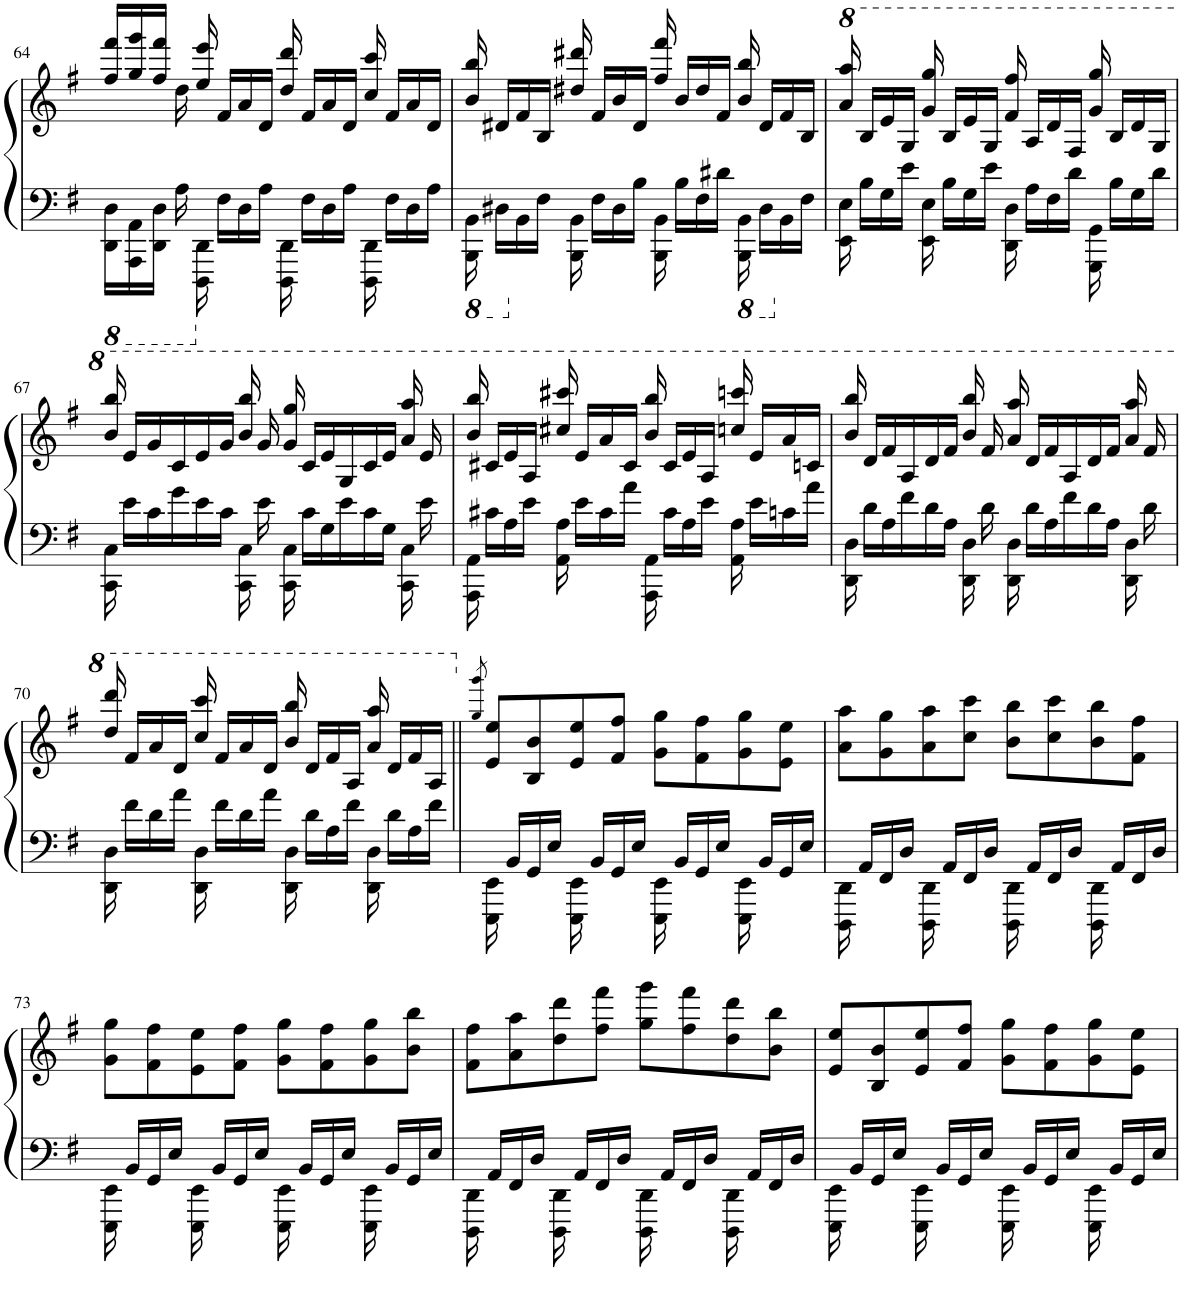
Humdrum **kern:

**kern	**kern
*part1	*part1
*staff2	*staff1
*I"Piano	*
*I'Pno.	*
!!LO:PB:g=z
*clefF4	*clefG2
*k[f#]	*k[f#]
*M4/4	*M4/4
*8ba	*
=64	=64
16DDD\ 16DD\LL	16ff#/ 16fff#/LL
16AAAA\ 16AAA\	16gg/ 16ggg/
16DDD\ 16DD\JJ	16ff#/ 16fff#/JJ
*X8ba	*
16A\	16dd\
16DDD\ 16DD\	16ee/ 16eee/
16F#\LL	16f#/LL
16D\	16a/
16A\JJ	16d/JJ
16DDD\ 16DD\	16dd/ 16ddd/
16F#\LL	16f#/LL
16D\	16a/
16A\JJ	16d/JJ
16DDD\ 16DD\	16cc/ 16ccc/
16F#\LL	16f#/LL
16D\	16a/
16A\JJ	16d/JJ
=65	=65
*8ba	*
16BBBB\ 16BBB\	16b/ 16bb/
*X8ba	*
16D#X\LL	16d#X/LL
16BB\	16f#/
16F#\JJ	16B/JJ
16BBB\ 16BB\	16dd#X/ 16ddd#X/
16F#\LL	16f#/LL
16D#\	16b/
16B\JJ	16d#/JJ
16BBB\ 16BB\	16ff#/ 16fff#/
16B\LL	16b/LL
16F#\	16dd#/
16d#X\JJ	16f#/JJ
*8ba	*
16BBBB\ 16BBB\	16b/ 16bb/
*X8ba	*
16D#\LL	16d#/LL
16BB\	16f#/
16F#\JJ	16B/JJ
=66	=66
*	*8va
16EE\ 16E\	16aa/ 16aaa/
16B\LL	16b/LL
16G\	16ee/
16e\JJ	16g/JJ
16EE\ 16E\	16gg/ 16ggg/
16B\LL	16b/LL
16G\	16ee/
16e\JJ	16g/JJ
16DD\ 16D\	16ff#/ 16fff#/
16A\LL	16a/LL
16F#\	16dd/
16d\JJ	16f#/JJ
16GGG\ 16GG\	16gg/ 16ggg/
16B\LL	16b/LL
16G\	16dd/
16d\JJ	16g/JJ
!!LO:LB:g=z
=67	=67
16CC\ 16C\	16bb/ 16bbb/
16e\LL	16ee/LL
16c\	16gg/
16g\	16cc/
16e\	16ee/
16c\JJ	16gg/JJ
16CC\ 16C\	16bb/ 16bbb/
16e\	16gg/
16CC\ 16C\	16gg/ 16ggg/
16c\LL	16cc/LL
16G\	16ee/
16e\	16g/
16c\	16cc/
16G\JJ	16ee/JJ
16CC\ 16C\	16aa/ 16aaa/
16e\	16ee/
=68	=68
16AAA\ 16AA\	16bb/ 16bbb/
16c#X\LL	16cc#X/LL
16A\	16ee/
16e\JJ	16a/JJ
16AA\ 16A\	16ccc#X/ 16cccc#X/
16e\LL	16ee/LL
16c#\	16aa/
16a\JJ	16cc#/JJ
16AAA\ 16AA\	16bb/ 16bbb/
16c#\LL	16cc#/LL
16A\	16ee/
16e\JJ	16a/JJ
16AA\ 16A\	16cccn/ 16ccccn/
16e\LL	16ee/LL
16cn\	16aa/
16a\JJ	16ccn/JJ
=69	=69
16DD\ 16D\	16bb/ 16bbb/
16d\LL	16dd/LL
16A\	16ff#/
16f#\	16a/
16d\	16dd/
16A\JJ	16ff#/JJ
16DD\ 16D\	16bb/ 16bbb/
16d\	16ff#/
16DD\ 16D\	16aa/ 16aaa/
16d\LL	16dd/LL
16A\	16ff#/
16f#\	16a/
16d\	16dd/
16A\JJ	16ff#/JJ
16DD\ 16D\	16aa/ 16aaa/
16d\	16ff#/
!!LO:LB:g=z
=70	=70
16DD\ 16D\	16ddd/ 16dddd/
16f#\LL	16ff#/LL
16d\	16aa/
16a\JJ	16dd/JJ
16DD\ 16D\	16ccc/ 16cccc/
16f#\LL	16ff#/LL
16d\	16aa/
16a\JJ	16dd/JJ
16DD\ 16D\	16bb/ 16bbb/
16d\LL	16dd/LL
16A\	16ff#/
16f#\JJ	16a/JJ
16DD\ 16D\	16aa/ 16aaa/
16d\LL	16dd/LL
16A\	16ff#/
16f#\JJ	16a/JJ
=71||	=71||
*	*X8va
.	8qgg/ 8qggg/
16EEE\ 16EE\	8e/ 8ee/L
16BB/LL	.
16GG/	8B/ 8b/
16E/JJ	.
16EEE\ 16EE\	8e/ 8ee/
16BB/LL	.
16GG/	8f#/ 8ff#/J
16E/JJ	.
16EEE\ 16EE\	8g\ 8gg\L
16BB/LL	.
16GG/	8f#\ 8ff#\
16E/JJ	.
16EEE\ 16EE\	8g\ 8gg\
16BB/LL	.
16GG/	8e\ 8ee\J
16E/JJ	.
=72	=72
16DDD\ 16DD\	8a\ 8aa\L
16AA/LL	.
16FF#/	8g\ 8gg\
16D/JJ	.
16DDD\ 16DD\	8a\ 8aa\
16AA/LL	.
16FF#/	8cc\ 8ccc\J
16D/JJ	.
16DDD\ 16DD\	8b\ 8bb\L
16AA/LL	.
16FF#/	8cc\ 8ccc\
16D/JJ	.
16DDD\ 16DD\	8b\ 8bb\
16AA/LL	.
16FF#/	8f#\ 8ff#\J
16D/JJ	.
!!LO:LB:g=z
=73	=73
16EEE\ 16EE\	8g\ 8gg\L
16BB/LL	.
16GG/	8f#\ 8ff#\
16E/JJ	.
16EEE\ 16EE\	8e\ 8ee\
16BB/LL	.
16GG/	8f#\ 8ff#\J
16E/JJ	.
16EEE\ 16EE\	8g\ 8gg\L
16BB/LL	.
16GG/	8f#\ 8ff#\
16E/JJ	.
16EEE\ 16EE\	8g\ 8gg\
16BB/LL	.
16GG/	8b\ 8bb\J
16E/JJ	.
=74	=74
16DDD\ 16DD\	8f#\ 8ff#\L
16AA/LL	.
16FF#/	8a\ 8aa\
16D/JJ	.
16DDD\ 16DD\	8dd\ 8ddd\
16AA/LL	.
16FF#/	8ff#\ 8fff#\J
16D/JJ	.
16DDD\ 16DD\	8gg\ 8ggg\L
16AA/LL	.
16FF#/	8ff#\ 8fff#\
16D/JJ	.
16DDD\ 16DD\	8dd\ 8ddd\
16AA/LL	.
16FF#/	8b\ 8bb\J
16D/JJ	.
=75	=75
16EEE\ 16EE\	8e/ 8ee/L
16BB/LL	.
16GG/	8B/ 8b/
16E/JJ	.
16EEE\ 16EE\	8e/ 8ee/
16BB/LL	.
16GG/	8f#/ 8ff#/J
16E/JJ	.
16EEE\ 16EE\	8g\ 8gg\L
16BB/LL	.
16GG/	8f#\ 8ff#\
16E/JJ	.
16EEE\ 16EE\	8g\ 8gg\
16BB/LL	.
16GG/	8e\ 8ee\J
16E/JJ	.
=	=
*-	*-
